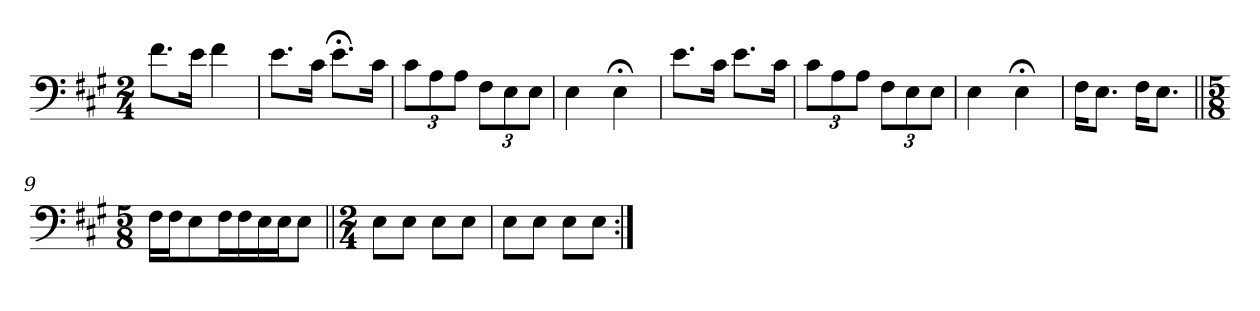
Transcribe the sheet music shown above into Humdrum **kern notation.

**kern
*part1
*staff1
*clefF4
*k[f#c#g#]
*M2/4
=1
8.f#\L
16e\Jk
4f#\
=2
8.e\L
16c#\Jk
8.e;<\L
16c#\Jk
=3
12c#\L
12A\
12A\J
12F#\L
12E\
12E\J
=4
4E\
4E;<\
=5
8.e\L
16c#\Jk
8.e\L
16c#\Jk
=6
12c#\L
12A\
12A\J
12F#\L
12E\
12E\J
=7
4E\
4E;<\
=8
16F#\KL
8.E\J
16F#\KL
8.E\J
=9||
*M5/8
16F#\LL
16F#\J
8E\
16F#\L
16F#\
16E\
16E\J
8E\J
=10||
*M2/4
8E\L
8E\J
8E\L
8E\J
=11
8E\L
8E\J
8E\L
8E\J
=:|!
*-
